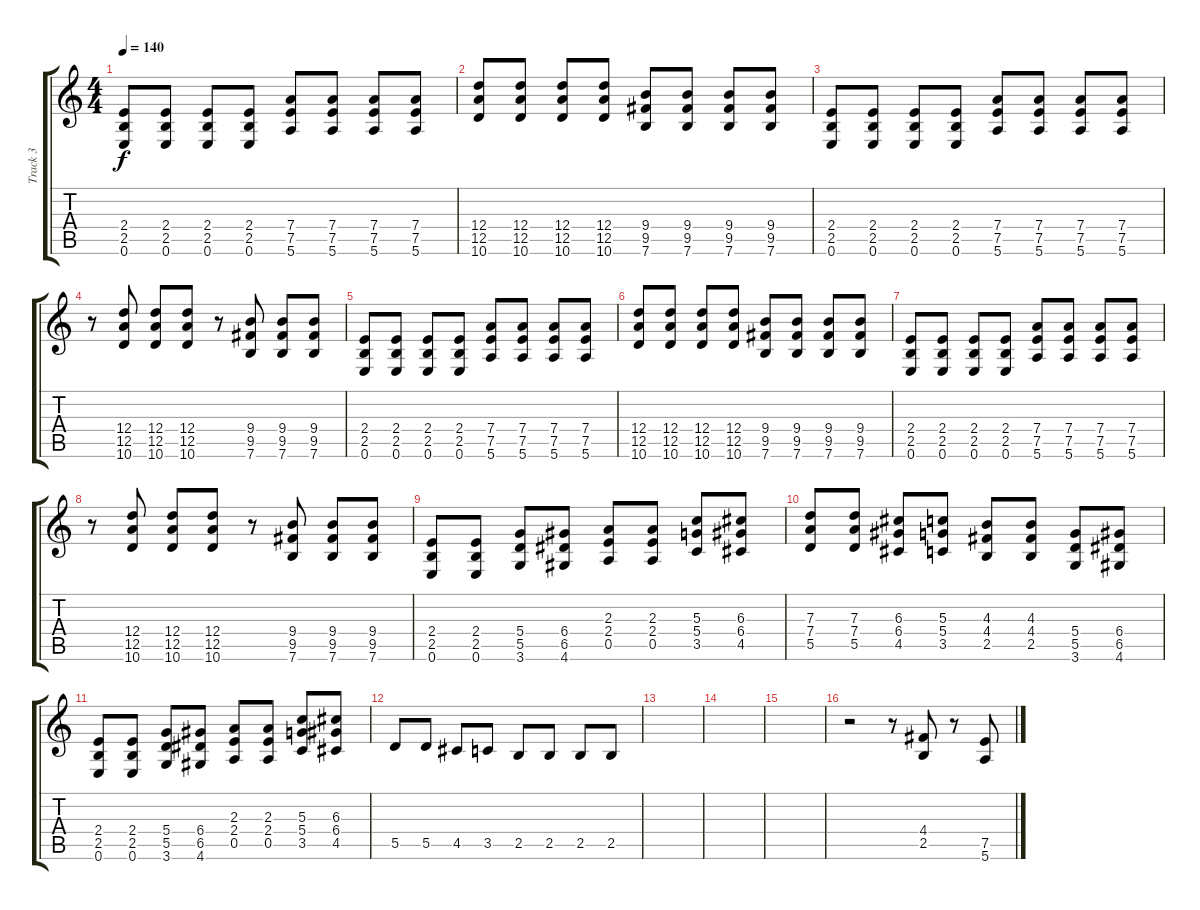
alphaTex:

\track ("Track 3" "Track 3") {instrument distortionguitar}
\staff {score tabs}
\tuning (E4 B3 G3 D3 A2 E2) {hide}
\ts (4 4)
\tempo 140
\clef g2
\ks c
(2.4 2.5 0.6).8{dy f} (2.4 2.5 0.6).8 (2.4 2.5 0.6).8 (2.4 2.5 0.6).8 (7.4 7.5 5.6).8 (7.4 7.5 5.6).8 (7.4 7.5 5.6).8 (7.4 7.5 5.6).8 |
(12.4 12.5 10.6).8 (12.4 12.5 10.6).8 (12.4 12.5 10.6).8 (12.4 12.5 10.6).8 (9.4 9.5 7.6).8 (9.4 9.5 7.6).8 (9.4 9.5 7.6).8 (9.4 9.5 7.6).8 |
(2.4 2.5 0.6).8 (2.4 2.5 0.6).8 (2.4 2.5 0.6).8 (2.4 2.5 0.6).8 (7.4 7.5 5.6).8 (7.4 7.5 5.6).8 (7.4 7.5 5.6).8 (7.4 7.5 5.6).8 |
r.8 (12.4 12.5 10.6).8 (12.4 12.5 10.6).8 (12.4 12.5 10.6).8 r.8 (9.4 9.5 7.6).8 (9.4 9.5 7.6).8 (9.4 9.5 7.6).8 |
(2.4 2.5 0.6).8 (2.4 2.5 0.6).8 (2.4 2.5 0.6).8 (2.4 2.5 0.6).8 (7.4 7.5 5.6).8 (7.4 7.5 5.6).8 (7.4 7.5 5.6).8 (7.4 7.5 5.6).8 |
(12.4 12.5 10.6).8 (12.4 12.5 10.6).8 (12.4 12.5 10.6).8 (12.4 12.5 10.6).8 (9.4 9.5 7.6).8 (9.4 9.5 7.6).8 (9.4 9.5 7.6).8 (9.4 9.5 7.6).8 |
(2.4 2.5 0.6).8 (2.4 2.5 0.6).8 (2.4 2.5 0.6).8 (2.4 2.5 0.6).8 (7.4 7.5 5.6).8 (7.4 7.5 5.6).8 (7.4 7.5 5.6).8 (7.4 7.5 5.6).8 |
r.8 (12.4 12.5 10.6).8 (12.4 12.5 10.6).8 (12.4 12.5 10.6).8 r.8 (9.4 9.5 7.6).8 (9.4 9.5 7.6).8 (9.4 9.5 7.6).8 |
(2.4 2.5 0.6).8 (2.4 2.5 0.6).8 (5.4 5.5 3.6).8 (6.4 6.5 4.6).8 (2.3 2.4 0.5).8 (2.3 2.4 0.5).8 (5.3 5.4 3.5).8 (6.3 6.4 4.5).8 |
(7.3 7.4 5.5).8 (7.3 7.4 5.5).8 (6.3 6.4 4.5).8 (5.3 5.4 3.5).8 (4.3 4.4 2.5).8 (4.3 4.4 2.5).8 (5.4 5.5 3.6).8 (6.4 6.5 4.6).8 |
(2.4 2.5 0.6).8 (2.4 2.5 0.6).8 (5.4 5.5 3.6).8 (6.4 6.5 4.6).8 (2.3 2.4 0.5).8 (2.3 2.4 0.5).8 (5.3 5.4 3.5).8 (6.3 6.4 4.5).8 |
5.5.8 5.5.8 4.5.8 3.5.8 2.5.8 2.5.8 2.5.8 2.5.8 |
|
|
|
r.2 r.8 (4.4 2.5).8 r.8 (7.5 5.6).8
